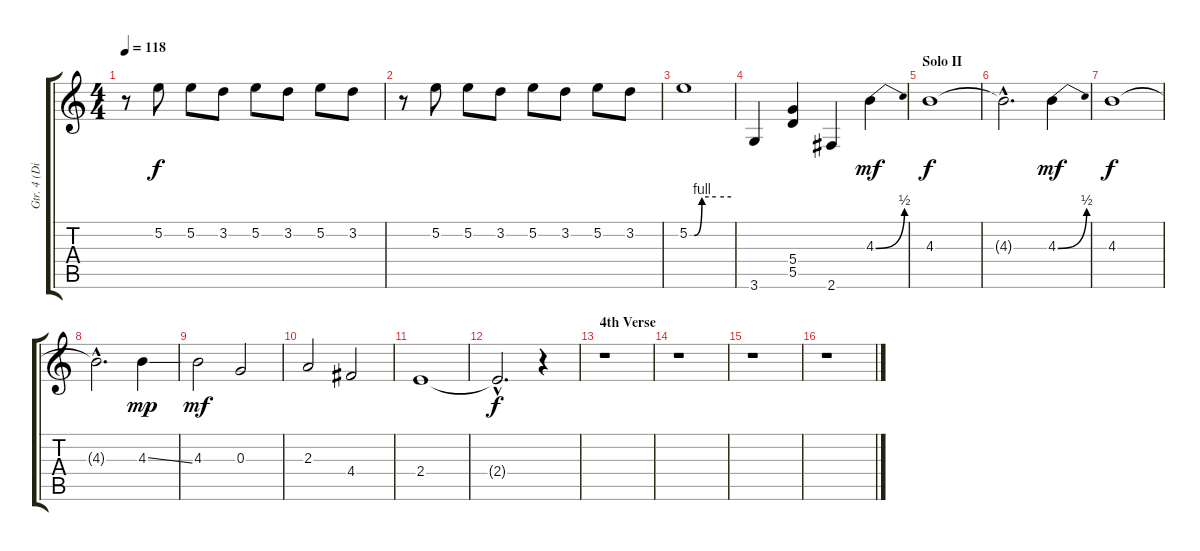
\track ("Gtr. 4 (Dist.)" "Gtr. 4 (Di") {instrument distortionguitar}
\staff {score tabs}
\tuning (E4 B3 G3 D3 A2 E2) {hide}
\ts (4 4)
\tempo 118
\clef g2
\ks c
r.8{dy f} 5.2.8 5.2.8 3.2.8 5.2.8 3.2.8 5.2.8 3.2.8 |
r.8 5.2.8 5.2.8 3.2.8 5.2.8 3.2.8 5.2.8 3.2.8 |
5.2{be (custom 0 0 7 0 18 4 38 4 60 4)}.1 |
3.6.4 (5.4 5.5).4 2.6.4 4.3{be (bend 0 0 60 2)}.4{dy mf} |
\section ("" "Solo II")
4.3.1{dy f} |
4.3{hac t}.2{d} 4.3{be (bend 0 0 60 2)}.4{dy mf} |
4.3.1{dy f} |
4.3{hac t}.2{d} 4.3{ss}.4{dy mp} |
4.3.2{dy mf} 0.3.2 |
2.3.2 4.4.2 |
2.4.1 |
2.4{hac t}.2{d dy f} r.4 |
\section ("" "4th Verse")
r.1 |
r.1 |
r.1 |
r.1
